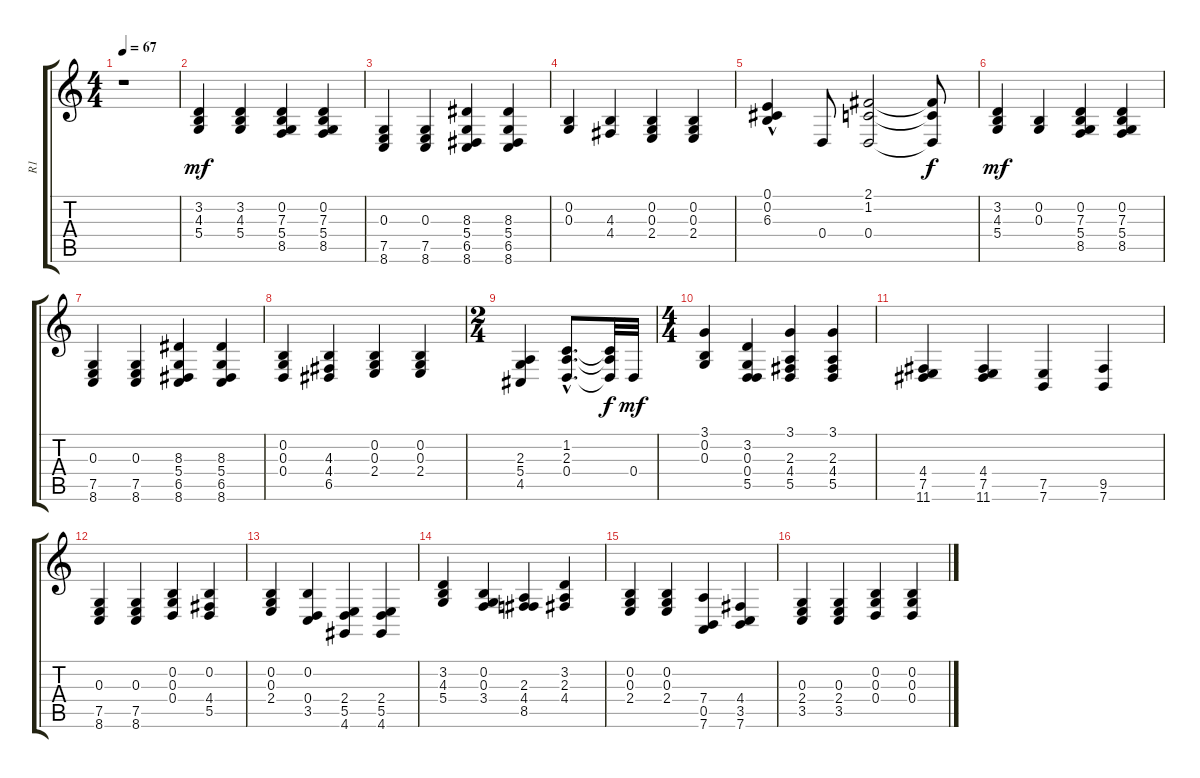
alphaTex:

\track ("R1" "R1") {instrument honkytonkpiano}
\staff {score tabs}
\tuning (E4 B3 G3 D3 A2 E2) {hide}
\ts (4 4)
\tempo 67
\clef g2
\ks c
r.1{dy mf instrument honkytonkpiano} |
(3.2 4.3 5.4).4 (3.2 4.3 5.4).4 (0.2 7.3 5.4 8.5).4 (0.2 7.3 5.4 8.5).4 |
(0.3 7.5 8.6).4 (0.3 7.5 8.6).4 (8.3 5.4 6.5 8.6).4 (8.3 5.4 6.5 8.6).4 |
(0.2 0.3).4 (4.3 4.4).4 (0.2 0.3 2.4).4 (0.2 0.3 2.4).4 |
(0.1{hac} 0.2{hac} 6.3{hac}).4 0.4.8 (2.1 1.2 0.4).2 (2.1{t} 1.2{t} 0.4{t}).8{dy f} |
(3.2 4.3 5.4).4{dy mf} (0.2 0.3).4 (0.2 7.3 5.4 8.5).4 (0.2 7.3 5.4 8.5).4 |
(0.3 7.5 8.6).4 (0.3 7.5 8.6).4 (8.3 5.4 6.5 8.6).4 (8.3 5.4 6.5 8.6).4 |
(0.2 0.3 0.4).4 (4.3 4.4 6.5).4 (0.2 0.3 2.4).4 (0.2 0.3 2.4).4 |
\ts (2 4)
(2.3 5.4 4.5).4 (1.2{hac} 2.3{hac} 0.4{hac}).8{d} (1.2{t} 2.3{t} 0.4{t}).32{dy f} 0.4.32{dy mf} |
\ts (4 4)
(3.1 0.2 0.3).4 (3.2 0.3 0.4 5.5).4 (3.1 2.3 4.4 5.5).4 (3.1 2.3 4.4 5.5).4 |
(4.4 7.5 11.6).4 (4.4 7.5 11.6).4 (7.5 7.6).4 (9.5 7.6).4 |
(0.3 7.5 8.6).4 (0.3 7.5 8.6).4 (0.2 0.3 0.4).4 (0.2 4.4 5.5).4 |
(0.2 0.3 2.4).4 (0.2 0.4 3.5).4 (2.4 5.5 4.6).4 (2.4 5.5 4.6).4 |
(3.2 4.3 5.4).4 (0.2 0.3 3.4).4 (2.3 4.4 8.5).4 (3.2 2.3 4.4).4 |
(0.2 0.3 2.4).4 (0.2 0.3 2.4).4 (7.4 0.5 7.6).4 (4.4 3.5 7.6).4 |
(0.3 2.4 3.5).4 (0.3 2.4 3.5).4 (0.2 0.3 0.4).4 (0.2 0.3 0.4).4
